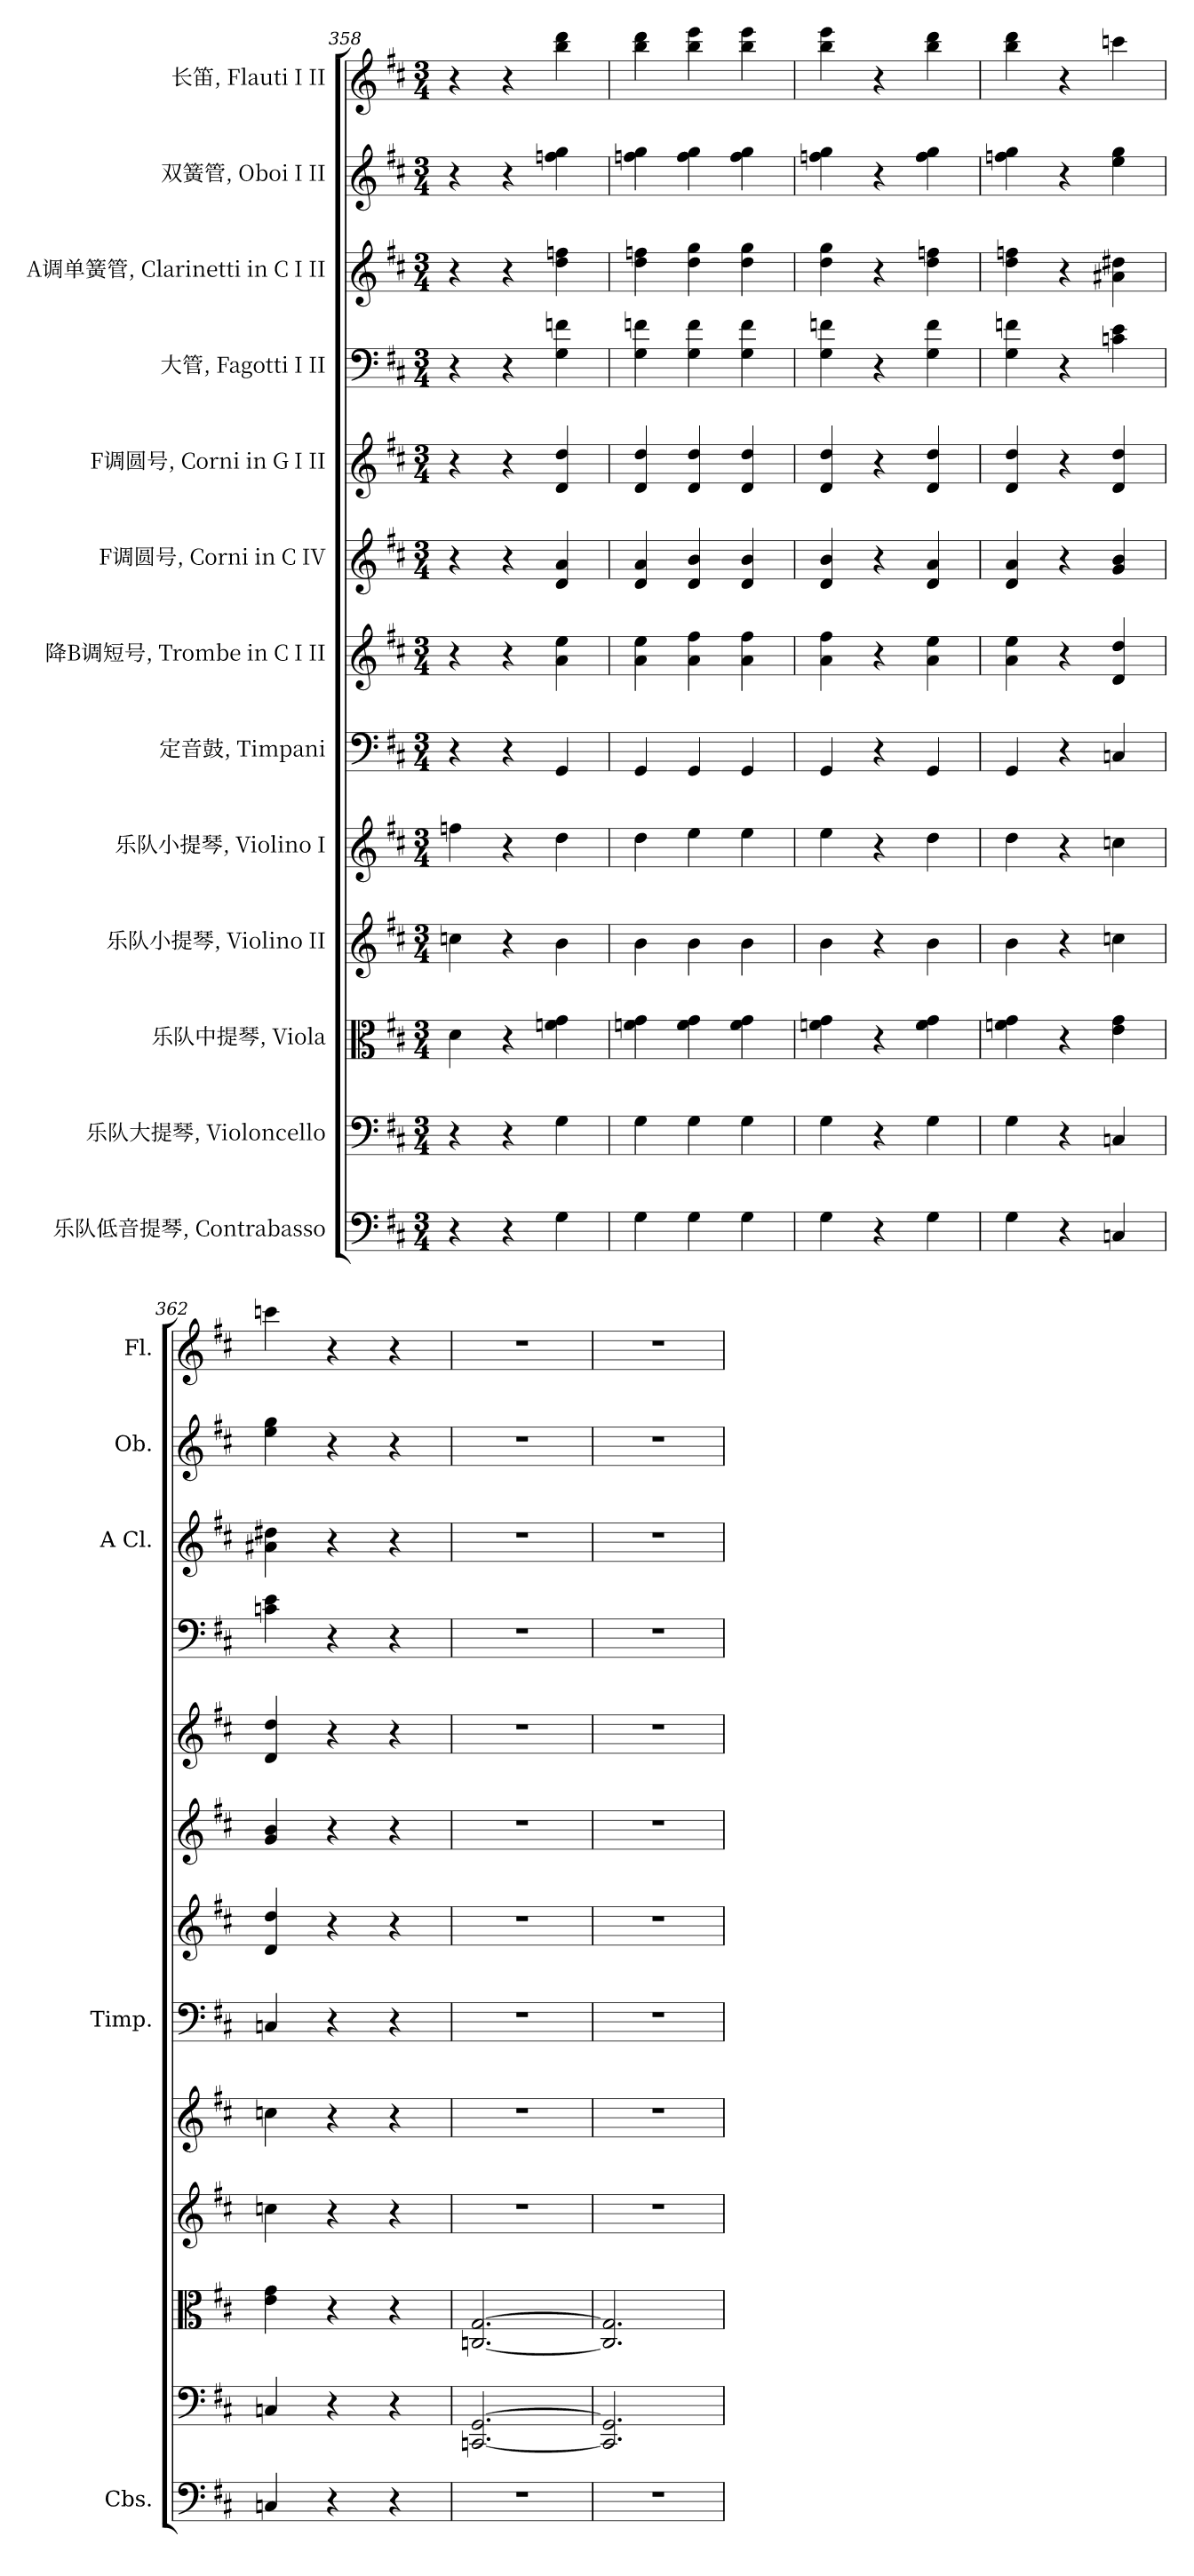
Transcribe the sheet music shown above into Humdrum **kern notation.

**kern	**kern	**kern	**kern	**kern	**kern	**kern	**kern	**kern	**kern	**kern	**kern	**kern
*part13	*part12	*part11	*part10	*part9	*part8	*part7	*part6	*part5	*part4	*part3	*part2	*part1
*staff13	*staff12	*staff11	*staff10	*staff9	*staff8	*staff7	*staff6	*staff5	*staff4	*staff3	*staff2	*staff1
*I"乐队低音提琴, Contrabasso	*I"乐队大提琴, Violoncello	*I"乐队中提琴, Viola	*I"乐队小提琴, Violino II	*I"乐队小提琴, Violino I	*I"定音鼓, Timpani	*I"降B调短号, Trombe in C I II	*I"F调圆号, Corni in C IV	*I"F调圆号, Corni in G I II	*I"大管, Fagotti I II	*I"A调单簧管, Clarinetti in C I II	*I"双簧管, Oboi I II	*I"长笛, Flauti I II
*I'Cbs.	*	*	*	*	*I'Timp.	*	*	*	*	*I'A Cl.	*I'Ob.	*I'Fl.
*clefF4	*clefF4	*clefC3	*clefG2	*clefG2	*clefF4	*clefG2	*clefG2	*clefG2	*clefF4	*clefG2	*clefG2	*clefG2
*ITrd7c12	*	*	*	*	*	*ITrd1c2	*ITrd4c7	*ITrd4c7	*	*ITrd2c3	*	*
*k[f#c#]	*k[f#c#]	*k[f#c#]	*k[f#c#]	*k[f#c#]	*k[f#c#]	*k[]	*k[f#]	*k[f#]	*k[f#c#]	*k[f#c#g#d#a#]	*k[f#c#]	*k[f#c#]
*M3/4	*M3/4	*M3/4	*M3/4	*M3/4	*M3/4	*M3/4	*M3/4	*M3/4	*M3/4	*M3/4	*M3/4	*M3/4
*MM334	*MM334	*MM334	*MM334	*MM334	*MM334	*MM334	*MM334	*MM334	*MM334	*MM334	*MM334	*MM334
=358	=358	=358	=358	=358	=358	=358	=358	=358	=358	=358	=358	=358
4r	4r	4d\	4ccn\	4ffn\	4r	4r	4r	4r	4r	4r	4r	4r
4r	4r	4r	4r	4r	4r	4r	4r	4r	4r	4r	4r	4r
*	*	*	*	*	*	*	*	*	*	*	*	*MM319
4GG\	4G\	4fn\ 4g\	4b\	4dd\	4GG/	4g\ 4dd\	4G/ 4d/	4G/ 4g/	4G\ 4fn\	4b\ 4ddn\	4ffn\ 4gg\	4bb\ 4ddd\
=359	=359	=359	=359	=359	=359	=359	=359	=359	=359	=359	=359	=359
*	*	*	*	*	*	*	*	*	*	*	*	*MM334
4GG\	4G\	4fn\ 4g\	4b\	4dd\	4GG/	4g\ 4dd\	4G/ 4d/	4G/ 4g/	4G\ 4fn\	4b\ 4ddn\	4ffn\ 4gg\	4bb\ 4ddd\
4GG\	4G\	4f\ 4g\	4b\	4ee\	4GG/	4g\ 4ee\	4G/ 4e/	4G/ 4g/	4G\ 4f\	4b\ 4ee\	4ff\ 4gg\	4bb\ 4eee\
*	*	*	*	*	*	*	*	*	*	*	*	*MM319
4GG\	4G\	4f\ 4g\	4b\	4ee\	4GG/	4g\ 4ee\	4G/ 4e/	4G/ 4g/	4G\ 4f\	4b\ 4ee\	4ff\ 4gg\	4bb\ 4eee\
=360	=360	=360	=360	=360	=360	=360	=360	=360	=360	=360	=360	=360
*	*	*	*	*	*	*	*	*	*	*	*	*MM334
4GG\	4G\	4fn\ 4g\	4b\	4ee\	4GG/	4g\ 4ee\	4G/ 4e/	4G/ 4g/	4G\ 4fn\	4b\ 4ee\	4ffn\ 4gg\	4bb\ 4eee\
4r	4r	4r	4r	4r	4r	4r	4r	4r	4r	4r	4r	4r
*	*	*	*	*	*	*	*	*	*	*	*	*MM319
4GG\	4G\	4f\ 4g\	4b\	4dd\	4GG/	4g\ 4dd\	4G/ 4d/	4G/ 4g/	4G\ 4f\	4b\ 4ddn\	4ff\ 4gg\	4bb\ 4ddd\
=361	=361	=361	=361	=361	=361	=361	=361	=361	=361	=361	=361	=361
*	*	*	*	*	*	*	*	*	*	*	*	*MM334
4GG\	4G\	4fn\ 4g\	4b\	4dd\	4GG/	4g\ 4dd\	4G/ 4d/	4G/ 4g/	4G\ 4fn\	4b\ 4ddn\	4ffn\ 4gg\	4bb\ 4ddd\
4r	4r	4r	4r	4r	4r	4r	4r	4r	4r	4r	4r	4r
*	*	*	*	*	*	*	*	*	*	*	*	*MM319
4CCn/	4Cn/	4e\ 4g\	4ccn\	4ccn\	4Cn/	4c/ 4cc/	4c/ 4e/	4G/ 4g/	4cn\ 4e\	4f##X\ 4b#X\	4ee\ 4gg\	4cccn\
=362	=362	=362	=362	=362	=362	=362	=362	=362	=362	=362	=362	=362
*	*	*	*	*	*	*	*	*	*	*	*	*MM334
4CCn/	4Cn/	4e\ 4g\	4ccn\	4ccn\	4Cn/	4c/ 4cc/	4c/ 4e/	4G/ 4g/	4cn\ 4e\	4f##X\ 4b#X\	4ee\ 4gg\	4cccn\
4r	4r	4r	4r	4r	4r	4r	4r	4r	4r	4r	4r	4r
*	*	*	*	*	*	*	*	*	*	*	*	*MM319
4r	4r	4r	4r	4r	4r	4r	4r	4r	4r	4r	4r	4r
!!LO:PB:g=z
=363	=363	=363	=363	=363	=363	=363	=363	=363	=363	=363	=363	=363
*	*	*	*	*	*	*	*	*	*	*	*	*MM328
2.r	[2.CCn/ [2.GG/	[2.Cn/ [2.G/	2.r	2.r	2.r	2.r	2.r	2.r	2.r	2.r	2.r	2.r
=364	=364	=364	=364	=364	=364	=364	=364	=364	=364	=364	=364	=364
*	*	*	*	*	*	*	*	*	*	*	*	*MM328
2.r	2.CC/] 2.GG/]	2.C/] 2.G/]	2.r	2.r	2.r	2.r	2.r	2.r	2.r	2.r	2.r	2.r
=	=	=	=	=	=	=	=	=	=	=	=	=
*-	*-	*-	*-	*-	*-	*-	*-	*-	*-	*-	*-	*-
